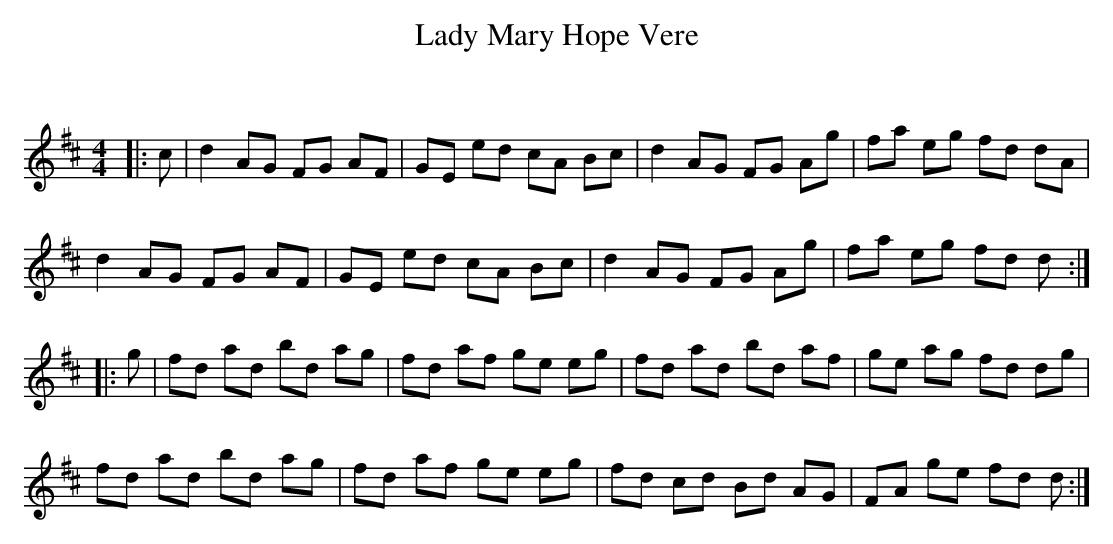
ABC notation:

X:1
T: Lady Mary Hope Vere
C:
Q: 232
K:D
M:4/4
L:1/8
|:c|d2 AG FG AF|GE ed cA Bc|d2 AG FG Ag|fa eg fd dA|
d2 AG FG AF|GE ed cA Bc|d2 AG FG Ag|fa eg fd d:|
|:g|fd ad bd ag|fd af ge eg|fd ad bd af|ge ag fd dg|
fd ad bd ag|fd af ge eg|fd cd Bd AG|FA ge fd d:|
